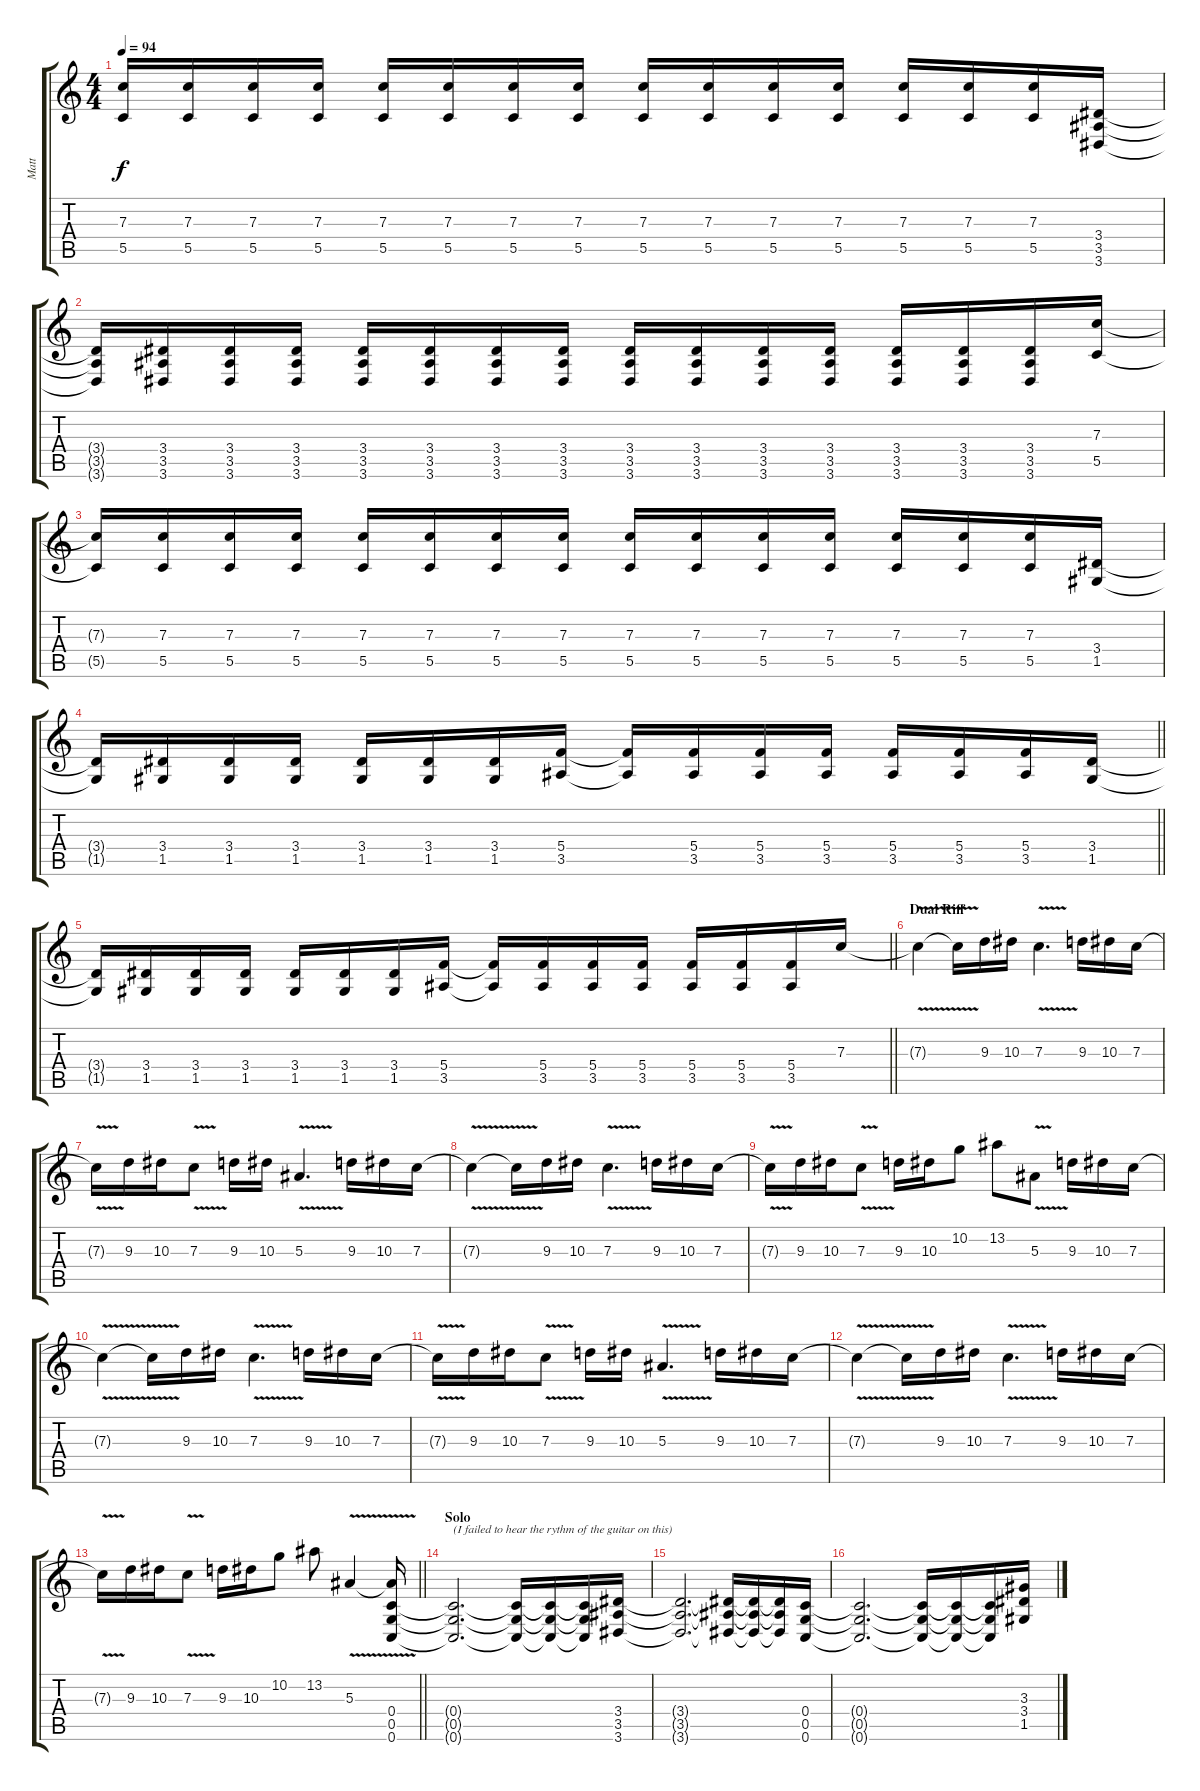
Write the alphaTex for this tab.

\track ("Matt" "Matt") {instrument distortionguitar}
\staff {score tabs}
\tuning (D4 A3 F3 C3 G2 C2) {hide}
\ts (4 4)
\tempo 94
\clef g2
\ks c
(7.3{t} 5.5{t}).16{dy f} (7.3 5.5).16 (7.3 5.5).16 (7.3 5.5).16 (7.3 5.5).16 (7.3 5.5).16 (7.3 5.5).16 (7.3 5.5).16 (7.3 5.5).16 (7.3 5.5).16 (7.3 5.5).16 (7.3 5.5).16 (7.3 5.5).16 (7.3 5.5).16 (7.3 5.5).16 (3.4 3.5 3.6).16 |
(3.4{t} 3.5{t} 3.6{t}).16 (3.4 3.5 3.6).16 (3.4 3.5 3.6).16 (3.4 3.5 3.6).16 (3.4 3.5 3.6).16 (3.4 3.5 3.6).16 (3.4 3.5 3.6).16 (3.4 3.5 3.6).16 (3.4 3.5 3.6).16 (3.4 3.5 3.6).16 (3.4 3.5 3.6).16 (3.4 3.5 3.6).16 (3.4 3.5 3.6).16 (3.4 3.5 3.6).16 (3.4 3.5 3.6).16 (7.3 5.5).16 |
(7.3{t} 5.5{t}).16 (7.3 5.5).16 (7.3 5.5).16 (7.3 5.5).16 (7.3 5.5).16 (7.3 5.5).16 (7.3 5.5).16 (7.3 5.5).16 (7.3 5.5).16 (7.3 5.5).16 (7.3 5.5).16 (7.3 5.5).16 (7.3 5.5).16 (7.3 5.5).16 (7.3 5.5).16 (3.4 1.5).16 |
\barLineRight lightlight
(3.4{t} 1.5{t}).16 (3.4 1.5).16 (3.4 1.5).16 (3.4 1.5).16 (3.4 1.5).16 (3.4 1.5).16 (3.4 1.5).16 (5.4 3.5).16 (5.4{t} 3.5{t}).16 (5.4 3.5).16 (5.4 3.5).16 (5.4 3.5).16 (5.4 3.5).16 (5.4 3.5).16 (5.4 3.5).16 (3.4 1.5).16 |
\barLineRight lightlight
(3.4{t} 1.5{t}).16 (3.4 1.5).16 (3.4 1.5).16 (3.4 1.5).16 (3.4 1.5).16 (3.4 1.5).16 (3.4 1.5).16 (5.4 3.5).16 (5.4{t} 3.5{t}).16 (5.4 3.5).16 (5.4 3.5).16 (5.4 3.5).16 (5.4 3.5).16 (5.4 3.5).16 (5.4 3.5).16 7.3.16 |
\section ("" "Dual Riff")
7.3{v t}.4 7.3{t}.16 9.3.16 10.3.16 7.3{v}.4{d} 9.3.16 10.3.16 7.3.16 |
7.3{v t}.16 9.3.16 10.3.16 7.3{v}.8 9.3.16 10.3.16 5.3{v}.4{d} 9.3.16 10.3.16 7.3.16 |
7.3{v t}.4 7.3{t}.16 9.3.16 10.3.16 7.3{v}.4{d} 9.3.16 10.3.16 7.3.16 |
7.3{v t}.16 9.3.16 10.3.16 7.3{v}.8 9.3.16 10.3.16 10.2.8 13.2.8 5.3{v}.8 9.3.16 10.3.16 7.3.16 |
7.3{v t}.4 7.3{t}.16 9.3.16 10.3.16 7.3{v}.4{d} 9.3.16 10.3.16 7.3.16 |
7.3{v t}.16 9.3.16 10.3.16 7.3{v}.8 9.3.16 10.3.16 5.3{v}.4{d} 9.3.16 10.3.16 7.3.16 |
7.3{v t}.4 7.3{t}.16 9.3.16 10.3.16 7.3{v}.4{d} 9.3.16 10.3.16 7.3.16 |
\barLineRight lightlight
7.3{v t}.16 9.3.16 10.3.16 7.3{v}.8 9.3.16 10.3.16 10.2.8 13.2.8 5.3{v}.4 (5.3{t} 0.4 0.5 0.6).16 |
\section ("" "Solo")
(0.4{t} 0.5{t} 0.6{t}).2{d txt "(I failed to hear the rythm of the guitar on this)"} (0.4{t} 0.5{t} 0.6{t}).16 (0.4{t} 0.5{t} 0.6{t}).16 (0.4{t} 0.5{t} 0.6{t}).16 (3.4 3.5 3.6).16 |
(3.4{t} 3.5{t} 3.6{t}).2{d} (3.4{t} 3.5{t} 3.6{t}).16 (3.4{t} 3.5{t} 3.6{t}).16 (3.4{t} 3.5{t} 3.6{t}).16 (0.4 0.5 0.6).16 |
(0.4{t} 0.5{t} 0.6{t}).2{d} (0.4{t} 0.5{t} 0.6{t}).16 (0.4{t} 0.5{t} 0.6{t}).16 (0.4{t} 0.5{t} 0.6{t}).16 (3.3 3.4 1.5).16
